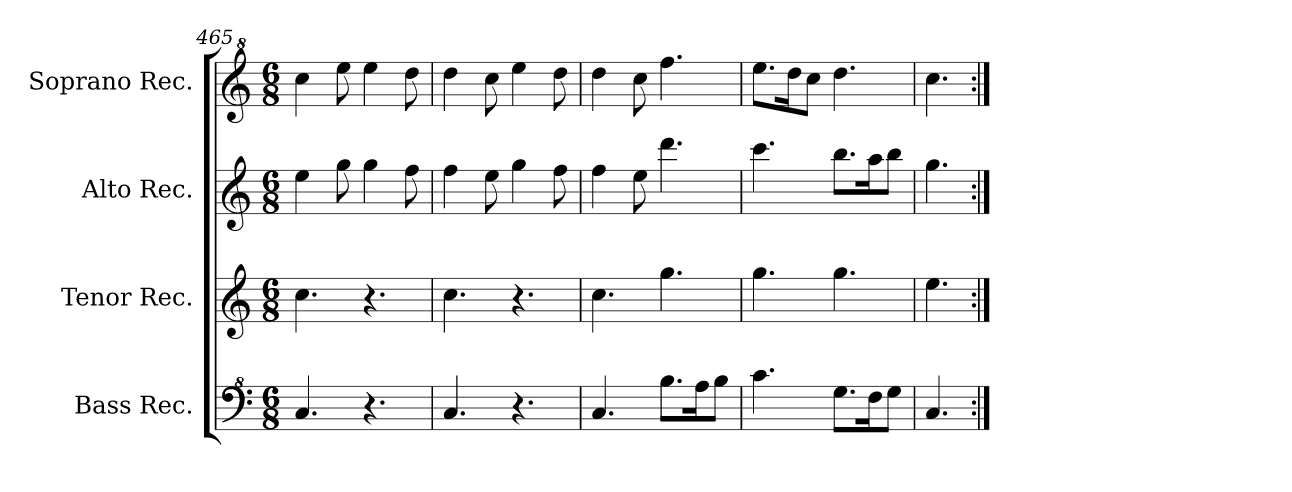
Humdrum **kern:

**kern	**kern	**kern	**kern
*part4	*part3	*part2	*part1
*staff4	*staff3	*staff2	*staff1
*I"Bass Rec.	*I"Tenor Rec.	*I"Alto Rec.	*I"Soprano Rec.
*I'B.	*I'T.	*I'A.	*I'S.
*clefF^4	*clefG2	*clefG2	*clefG^2
*k[]	*k[]	*k[]	*k[]
*M6/8	*M6/8	*M6/8	*M6/8
=465	=465	=465	=465
4.c/	4.cc\	4ee\	4ccc\
.	.	8gg\	8eee\
4.r	4.r	4gg\	4eee\
.	.	8ff\	8ddd\
=466	=466	=466	=466
4.c/	4.cc\	4ff\	4ddd\
.	.	8ee\	8ccc\
4.r	4.r	4gg\	4eee\
.	.	8ff\	8ddd\
=467	=467	=467	=467
4.c/	4.cc\	4ff\	4ddd\
.	.	8ee\	8ccc\
8.b\L	4.gg\	4.ddd\	4.fff\
16a\K	.	.	.
8b\J	.	.	.
=468	=468	=468	=468
4.cc\	4.gg\	4.ccc\	8.eee\L
.	.	.	16ddd\K
.	.	.	8ccc\J
8.g\L	4.gg\	8.bb\L	4.ddd\
16f\K	.	16aa\K	.
8g\J	.	8bb\J	.
=469	=469	=469	=469
4.c/	4.ee\	4.gg\	4.ccc\
=:|!	=:|!	=:|!	=:|!
*-	*-	*-	*-
